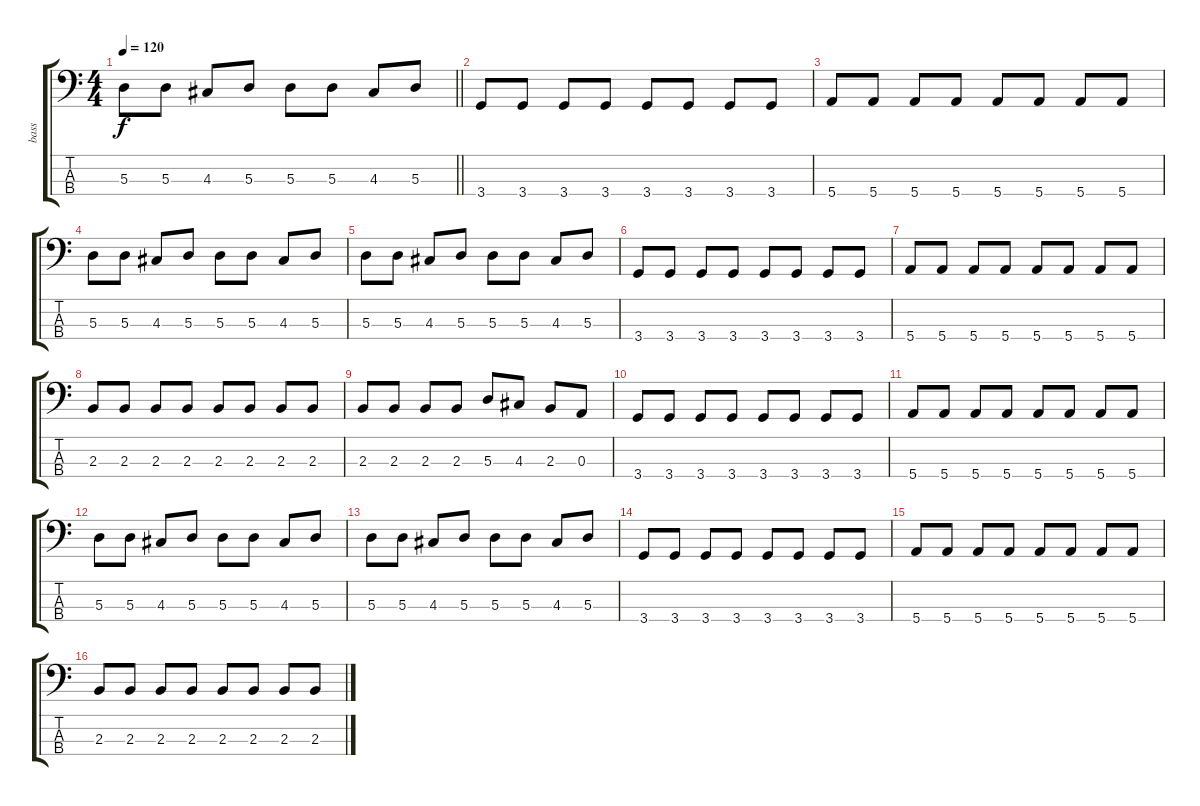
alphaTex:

\track ("bass" "bass") {instrument electricbassfinger}
\staff {score tabs}
\tuning (G2 D2 A1 E1) {hide}
\ts (4 4)
\tempo 120
\clef f4
\barLineRight lightlight
\ks c
5.3.8{dy f} 5.3.8 4.3.8 5.3.8 5.3.8 5.3.8 4.3.8 5.3.8 |
3.4.8 3.4.8 3.4.8 3.4.8 3.4.8 3.4.8 3.4.8 3.4.8 |
5.4.8 5.4.8 5.4.8 5.4.8 5.4.8 5.4.8 5.4.8 5.4.8 |
5.3.8 5.3.8 4.3.8 5.3.8 5.3.8 5.3.8 4.3.8 5.3.8 |
5.3.8 5.3.8 4.3.8 5.3.8 5.3.8 5.3.8 4.3.8 5.3.8 |
3.4.8 3.4.8 3.4.8 3.4.8 3.4.8 3.4.8 3.4.8 3.4.8 |
5.4.8 5.4.8 5.4.8 5.4.8 5.4.8 5.4.8 5.4.8 5.4.8 |
2.3.8 2.3.8 2.3.8 2.3.8 2.3.8 2.3.8 2.3.8 2.3.8 |
2.3.8 2.3.8 2.3.8 2.3.8 5.3.8 4.3.8 2.3.8 0.3.8 |
3.4.8 3.4.8 3.4.8 3.4.8 3.4.8 3.4.8 3.4.8 3.4.8 |
5.4.8 5.4.8 5.4.8 5.4.8 5.4.8 5.4.8 5.4.8 5.4.8 |
5.3.8 5.3.8 4.3.8 5.3.8 5.3.8 5.3.8 4.3.8 5.3.8 |
5.3.8 5.3.8 4.3.8 5.3.8 5.3.8 5.3.8 4.3.8 5.3.8 |
3.4.8 3.4.8 3.4.8 3.4.8 3.4.8 3.4.8 3.4.8 3.4.8 |
5.4.8 5.4.8 5.4.8 5.4.8 5.4.8 5.4.8 5.4.8 5.4.8 |
2.3.8 2.3.8 2.3.8 2.3.8 2.3.8 2.3.8 2.3.8 2.3.8
